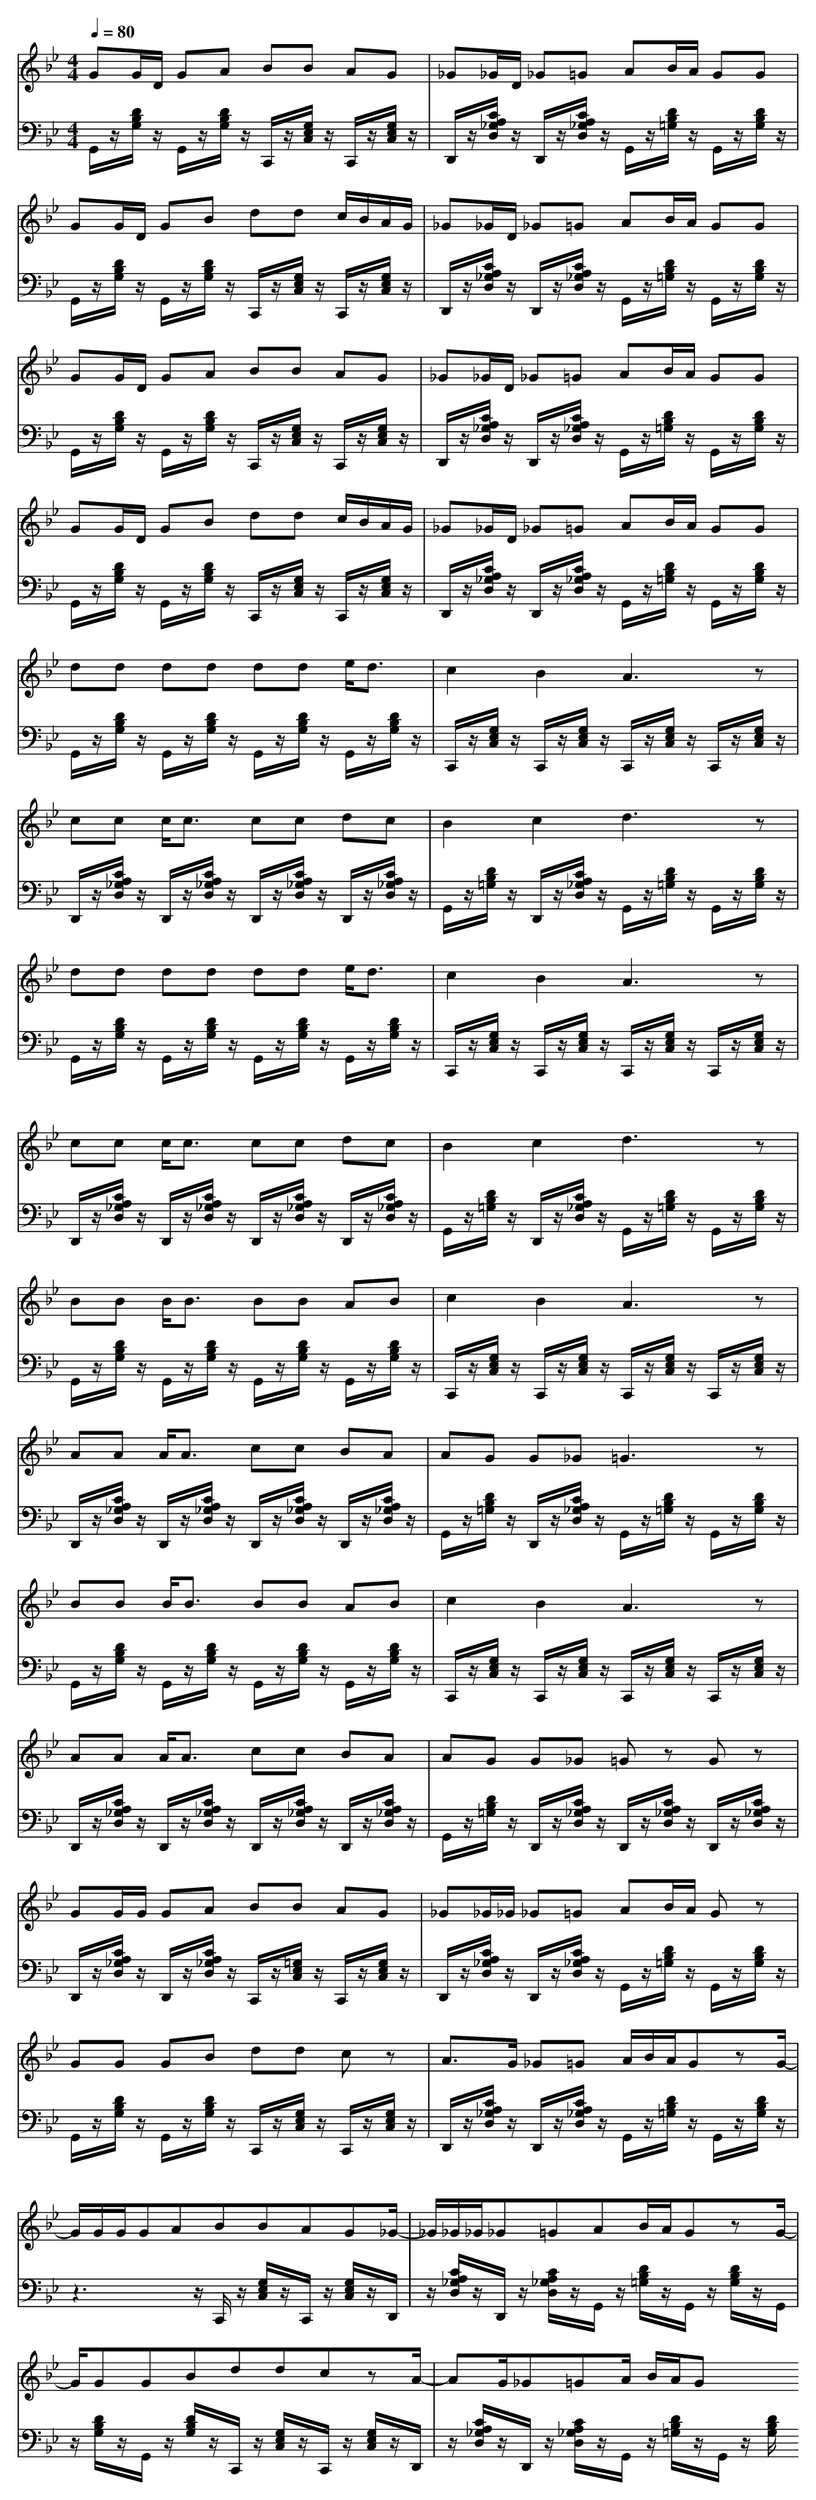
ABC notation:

X:1
T:
M: 4/4
L: 1/8
Q:1/4=80
K:Bb % 2 flats
V:1
GG/2D/2 GA BB AG|_G_G/2D/2 _G=G AB/2A/2 GG|GG/2D/2 GB dd c/2B/2A/2G/2|_G_G/2D/2 _G=G AB/2A/2 GG|
GG/2D/2 GA BB AG|_G_G/2D/2 _G=G AB/2A/2 GG|GG/2D/2 GB dd c/2B/2A/2G/2|_G_G/2D/2 _G=G AB/2A/2 GG|
dd dd dd e<d|c2 B2 A3z|cc c<c cc dc|B2 c2 d3z|
dd dd dd e<d|c2 B2 A3z|cc c<c cc dc|B2 c2 d3z|
BB B<B BB AB|c2 B2 A3z|AA A<A cc BA|AG G_G =G3z|
BB B<B BB AB|c2 B2 A3z|AA A<A cc BA|AG G_G =Gz Gz|
GG/2G/2 GA BB AG|_G_G/2_G/2 _G=G AB/2A/2 Gz|GG GB dd cz|A3/2G/2 _G=G A/2B/2A/2GzG/2-|
G/2G/2G/2GABBAG_G/2-|_G/2_G/2_G/2_G=GAB/2A/2GzG/2-|G/2GGBddczA/2-|AG/2_G=GA/2 B/2A/2G
V:2
G,,/2z/2[D/2B,/2G,/2]z/2 G,,/2z/2[D/2B,/2G,/2]z/2 C,,/2z/2[G,/2E,/2C,/2]z/2 C,,/2z/2[G,/2E,/2C,/2]z/2|D,,/2z/2[C/2A,/2_G,/2D,/2]z/2 D,,/2z/2[C/2A,/2_G,/2D,/2]z/2 G,,/2z/2[D/2B,/2=G,/2]z/2 G,,/2z/2[D/2B,/2G,/2]z/2|G,,/2z/2[D/2B,/2G,/2]z/2 G,,/2z/2[D/2B,/2G,/2]z/2 C,,/2z/2[G,/2E,/2C,/2]z/2 C,,/2z/2[G,/2E,/2C,/2]z/2|D,,/2z/2[C/2A,/2_G,/2D,/2]z/2 D,,/2z/2[C/2A,/2_G,/2D,/2]z/2 G,,/2z/2[D/2B,/2=G,/2]z/2 G,,/2z/2[D/2B,/2G,/2]z/2|
G,,/2z/2[D/2B,/2G,/2]z/2 G,,/2z/2[D/2B,/2G,/2]z/2 C,,/2z/2[G,/2E,/2C,/2]z/2 C,,/2z/2[G,/2E,/2C,/2]z/2|D,,/2z/2[C/2A,/2_G,/2D,/2]z/2 D,,/2z/2[C/2A,/2_G,/2D,/2]z/2 G,,/2z/2[D/2B,/2=G,/2]z/2 G,,/2z/2[D/2B,/2G,/2]z/2|G,,/2z/2[D/2B,/2G,/2]z/2 G,,/2z/2[D/2B,/2G,/2]z/2 C,,/2z/2[G,/2E,/2C,/2]z/2 C,,/2z/2[G,/2E,/2C,/2]z/2|D,,/2z/2[C/2A,/2_G,/2D,/2]z/2 D,,/2z/2[C/2A,/2_G,/2D,/2]z/2 G,,/2z/2[D/2B,/2=G,/2]z/2 G,,/2z/2[D/2B,/2G,/2]z/2|
G,,/2z/2[D/2B,/2G,/2]z/2 G,,/2z/2[D/2B,/2G,/2]z/2 G,,/2z/2[D/2B,/2G,/2]z/2 G,,/2z/2[D/2B,/2G,/2]z/2|C,,/2z/2[G,/2E,/2C,/2]z/2 C,,/2z/2[G,/2E,/2C,/2]z/2 C,,/2z/2[G,/2E,/2C,/2]z/2 C,,/2z/2[G,/2E,/2C,/2]z/2|D,,/2z/2[C/2A,/2_G,/2D,/2]z/2 D,,/2z/2[C/2A,/2_G,/2D,/2]z/2 D,,/2z/2[C/2A,/2_G,/2D,/2]z/2 D,,/2z/2[C/2A,/2_G,/2D,/2]z/2|G,,/2z/2[D/2B,/2=G,/2]z/2 D,,/2z/2[C/2A,/2_G,/2D,/2]z/2 G,,/2z/2[D/2B,/2=G,/2]z/2 G,,/2z/2[D/2B,/2G,/2]z/2|
G,,/2z/2[D/2B,/2G,/2]z/2 G,,/2z/2[D/2B,/2G,/2]z/2 G,,/2z/2[D/2B,/2G,/2]z/2 G,,/2z/2[D/2B,/2G,/2]z/2|C,,/2z/2[G,/2E,/2C,/2]z/2 C,,/2z/2[G,/2E,/2C,/2]z/2 C,,/2z/2[G,/2E,/2C,/2]z/2 C,,/2z/2[G,/2E,/2C,/2]z/2|D,,/2z/2[C/2A,/2_G,/2D,/2]z/2 D,,/2z/2[C/2A,/2_G,/2D,/2]z/2 D,,/2z/2[C/2A,/2_G,/2D,/2]z/2 D,,/2z/2[C/2A,/2_G,/2D,/2]z/2|G,,/2z/2[D/2B,/2=G,/2]z/2 D,,/2z/2[C/2A,/2_G,/2D,/2]z/2 G,,/2z/2[D/2B,/2=G,/2]z/2 G,,/2z/2[D/2B,/2G,/2]z/2|
G,,/2z/2[D/2B,/2G,/2]z/2 G,,/2z/2[D/2B,/2G,/2]z/2 G,,/2z/2[D/2B,/2G,/2]z/2 G,,/2z/2[D/2B,/2G,/2]z/2|C,,/2z/2[G,/2E,/2C,/2]z/2 C,,/2z/2[G,/2E,/2C,/2]z/2 C,,/2z/2[G,/2E,/2C,/2]z/2 C,,/2z/2[G,/2E,/2C,/2]z/2|D,,/2z/2[C/2A,/2_G,/2D,/2]z/2 D,,/2z/2[C/2A,/2_G,/2D,/2]z/2 D,,/2z/2[C/2A,/2_G,/2D,/2]z/2 D,,/2z/2[C/2A,/2_G,/2D,/2]z/2|G,,/2z/2[D/2B,/2=G,/2]z/2 D,,/2z/2[C/2A,/2_G,/2D,/2]z/2 G,,/2z/2[D/2B,/2=G,/2]z/2 G,,/2z/2[D/2B,/2G,/2]z/2|
G,,/2z/2[D/2B,/2G,/2]z/2 G,,/2z/2[D/2B,/2G,/2]z/2 G,,/2z/2[D/2B,/2G,/2]z/2 G,,/2z/2[D/2B,/2G,/2]z/2|C,,/2z/2[G,/2E,/2C,/2]z/2 C,,/2z/2[G,/2E,/2C,/2]z/2 C,,/2z/2[G,/2E,/2C,/2]z/2 C,,/2z/2[G,/2E,/2C,/2]z/2|D,,/2z/2[C/2A,/2_G,/2D,/2]z/2 D,,/2z/2[C/2A,/2_G,/2D,/2]z/2 D,,/2z/2[C/2A,/2_G,/2D,/2]z/2 D,,/2z/2[C/2A,/2_G,/2D,/2]z/2|G,,/2z/2[D/2B,/2=G,/2]z/2 D,,/2z/2[C/2A,/2_G,/2D,/2]z/2 D,,/2z/2[C/2A,/2_G,/2D,/2]z/2 D,,/2z/2[C/2A,/2_G,/2D,/2]z/2|
D,,/2z/2[C/2A,/2_G,/2D,/2]z/2 D,,/2z/2[C/2A,/2_G,/2D,/2]z/2 C,,/2z/2[=G,/2E,/2C,/2]z/2 C,,/2z/2[G,/2E,/2C,/2]z/2|D,,/2z/2[C/2A,/2_G,/2D,/2]z/2 D,,/2z/2[C/2A,/2_G,/2D,/2]z/2 G,,/2z/2[D/2B,/2=G,/2]z/2 G,,/2z/2[D/2B,/2G,/2]z/2|G,,/2z/2[D/2B,/2G,/2]z/2 G,,/2z/2[D/2B,/2G,/2]z/2 C,,/2z/2[G,/2E,/2C,/2]z/2 C,,/2z/2[G,/2E,/2C,/2]z/2|D,,/2z/2[C/2A,/2_G,/2D,/2]z/2 D,,/2z/2[C/2A,/2_G,/2D,/2]z/2 G,,/2z/2[D/2B,/2=G,/2]z/2 G,,/2z/2[D/2B,/2G,/2]z/2|
z3z/2C,,/2 z/2[G,/2E,/2C,/2]z/2C,,/2 z/2[G,/2E,/2C,/2]z/2D,,/2|z/2[C/2A,/2_G,/2D,/2]z/2D,,/2 z/2[C/2A,/2_G,/2D,/2]z/2G,,/2 z/2[D/2B,/2=G,/2]z/2G,,/2 z/2[D/2B,/2G,/2]z/2G,,/2|z/2[D/2B,/2G,/2]z/2G,,/2 z/2[D/2B,/2G,/2]z/2C,,/2 z/2[G,/2E,/2C,/2]z/2C,,/2 z/2[G,/2E,/2C,/2]z/2D,,/2|z/2[C/2A,/2_G,/2D,/2]z/2D,,/2 z/2[C/2A,/2_G,/2D,/2]z/2G,,/2 z/2[D/2B,/2=G,/2]z/2G,,/2 z/2[D/2B,/2G,/2]
